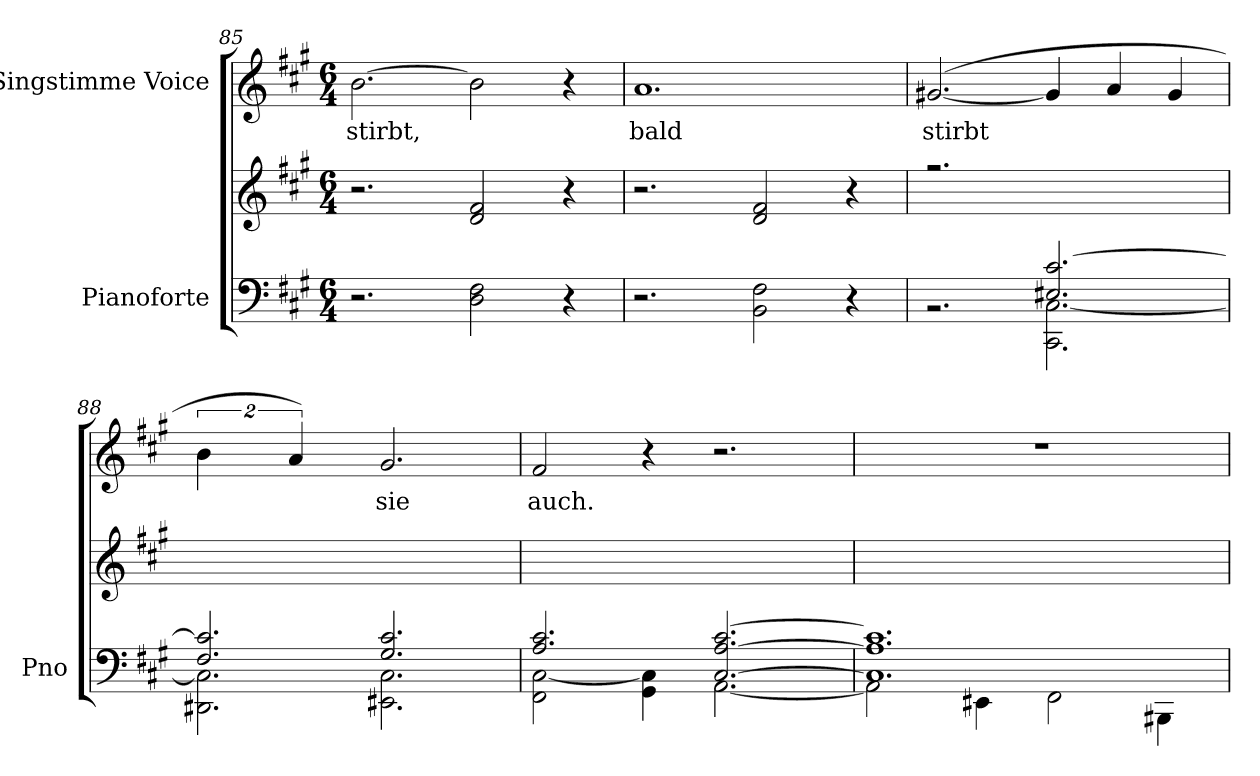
**kern	**kern	**kern	**text
*part2	*part2	*part1	*part1
*staff3	*staff2	*staff1	*staff1
*I"Pianoforte	*	*I"Singstimme Voice	*
*I'Pno	*	*	*
*clefF4	*clefG2	*clefG2	*
*k[f#c#g#]	*k[f#c#g#]	*k[f#c#g#]	*
*M6/4	*M6/4	*M6/4	*
*MM86	*MM86	*MM86	*
=85	=85	=85	=85
!	!	!	!LO:LY:b
2.r	2.r	[2.b\	stirbt,
2D\ 2F#\	2d/ 2f#/	2b\]	.
4r	4r	4r	.
!!LO:LB:g=z
=86	=86	=86	=86
!	!	!	!LO:LY:b
2.r	2.r	1.a	bald
2BB\ 2F#\	2d/ 2f#/	.	.
4r	4r	.	.
=87	=87	=87	=87
*^	*	*	*
!	!	!	!	!LO:LY:b
2.ryy	2.rBB	2.rff	(>[2.g#X/	-stirbt
2.E#X/ [2.c#/	2.CC#\ [2.C#\	2.ryy	4g#/]	.
.	.	.	4a/	.
.	.	.	4g#/	.
=88	=88	=88	=88	=88
2.F#/ 2.c#/]	2.DD#X\ 2.C#\]	1.ryy	8%3b\	.
.	.	.	8%3a/)	.
!	!	!	!	!LO:LY:b
2.G#/ 2.c#/	2.EE#X\ 2.C#\	.	2.g#/	sie
=89	=89	=89	=89	=89
!	!	!	!	!LO:LY:b
2.A/ 2.c#/	2FF#\ [2C#\	1.ryy	2f#/	auch.
.	4GG#\ 4C#\]	.	4r	.
[2.C#/ [2.A/ [2.c#/	[2.AA\	.	2.r	.
=90	=90	=90	=90	=90
1.C#] 1.A] 1.c#]	2AA\]	1.ryy	1.r	.
.	4EE#X\	.	.	.
.	2FF#\	.	.	.
.	4BBB#X\	.	.	.
*v	*v	*	*	*
=	=	=	=
*-	*-	*-	*-
